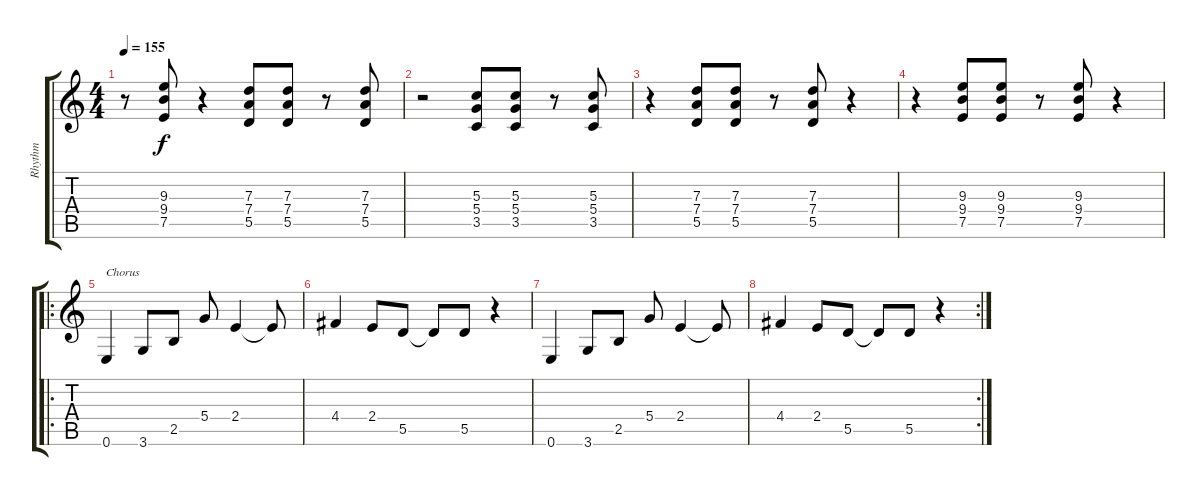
\track ("Rhythm" "Rhythm") {instrument distortionguitar}
\staff {score tabs}
\tuning (E4 B3 G3 D3 A2 E2) {hide}
\ts (4 4)
\tempo 155
\clef g2
\ks c
r.8{dy f} (9.3 9.4 7.5).8 r.4 (7.3 7.4 5.5).8 (7.3 7.4 5.5).8 r.8 (7.3 7.4 5.5).8 |
r.2 (5.3 5.4 3.5).8 (5.3 5.4 3.5).8 r.8 (5.3 5.4 3.5).8 |
r.4 (7.3 7.4 5.5).8 (7.3 7.4 5.5).8 r.8 (7.3 7.4 5.5).8 r.4 |
r.4 (9.3 9.4 7.5).8 (9.3 9.4 7.5).8 r.8 (9.3 9.4 7.5).8 r.4 |
\ro
0.6.4{txt "Chorus"} 3.6.8 2.5.8 5.4.8 2.4.4 2.4{t}.8 |
4.4.4 2.4.8 5.5.8 5.5{t}.8 5.5.8 r.4 |
0.6.4 3.6.8 2.5.8 5.4.8 2.4.4 2.4{t}.8 |
\rc 2
4.4.4 2.4.8 5.5.8 5.5{t}.8 5.5.8 r.4
